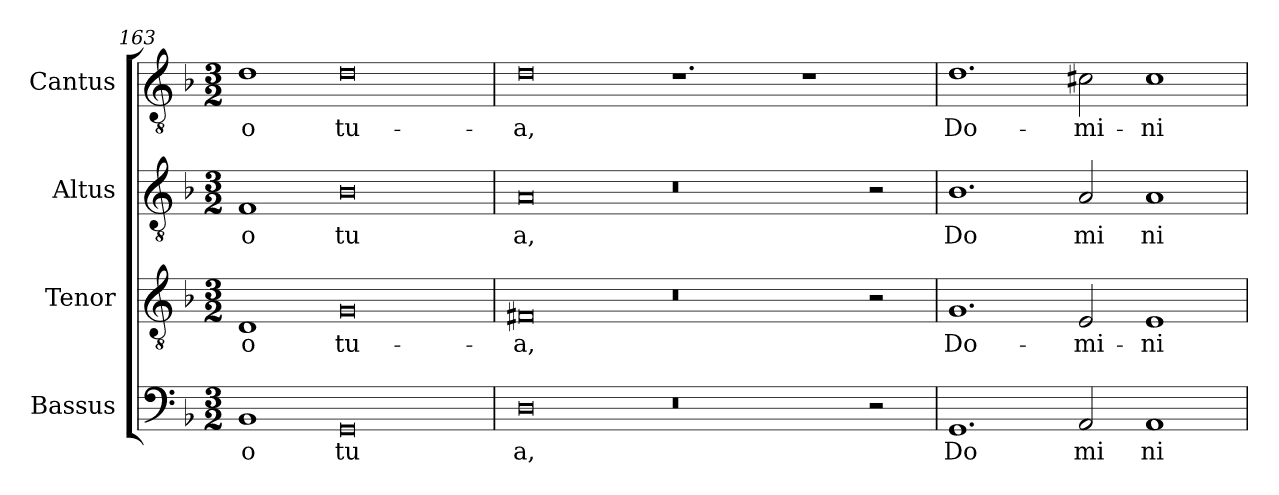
**kern	**text	**kern	**text	**kern	**text	**kern	**text
*part4	*part4	*part3	*part3	*part2	*part2	*part1	*part1
*staff4	*staff4	*staff3	*staff3	*staff2	*staff2	*staff1	*staff1
*I"Bassus	*	*I"Tenor	*	*I"Altus	*	*I"Cantus	*
!!LO:LB:g=z
*clefF4	*	*clefGv2	*	*clefGv2	*	*clefGv2	*
*k[b-]	*	*k[b-]	*	*k[b-]	*	*k[b-]	*
*F:	*	*F:	*	*F:	*	*F:	*
*M3/2	*	*M3/2	*	*M3/2	*	*M3/2	*
=163	=163	=163	=163	=163	=163	=163	=163
!	!LO:LY:b:cj	!	!LO:LY:b:cj	!	!LO:LY:b:cj	!	!LO:LY:b:cj
1BB-	-o	1D	o	1F	o	1d	o
!	!LO:LY:b:cj	!	!LO:LY:b:cj	!	!LO:LY:b:cj	!	!LO:LY:b:cj
0GG	tu	0G	tu-	0B-	tu	0d	tu-
=164	=164	=164	=164	=164	=164	=164	=164
!	!LO:LY:b:cj	!	!LO:LY:b:cj	!	!LO:LY:b:cj	!	!LO:LY:b:cj
0D	a,	0F#X	-a,	0A	a,	0d	-a,
0r	.	0r	.	0r	.	1.r	.
.	.	.	.	.	.	1r	.
2r	.	2r	.	2r	.	.	.
=165	=165	=165	=165	=165	=165	=165	=165
!	!LO:LY:b:cj	!	!LO:LY:b:cj	!	!LO:LY:b:cj	!	!LO:LY:b:cj
1.GG	Do	1.G	Do-	1.B-	Do	1.d	Do-
!	!LO:LY:b:cj	!	!LO:LY:b:cj	!	!LO:LY:b:cj	!	!LO:LY:b:cj
2AA/	mi	2E/	-mi-	2A/	mi	2c#X\	-mi-
!	!LO:LY:b:cj	!	!LO:LY:b:cj	!	!LO:LY:b:cj	!	!LO:LY:b:cj
1AA	ni	1E	-ni	1A	ni	1c#	-ni
=	=	=	=	=	=	=	=
*-	*-	*-	*-	*-	*-	*-	*-
